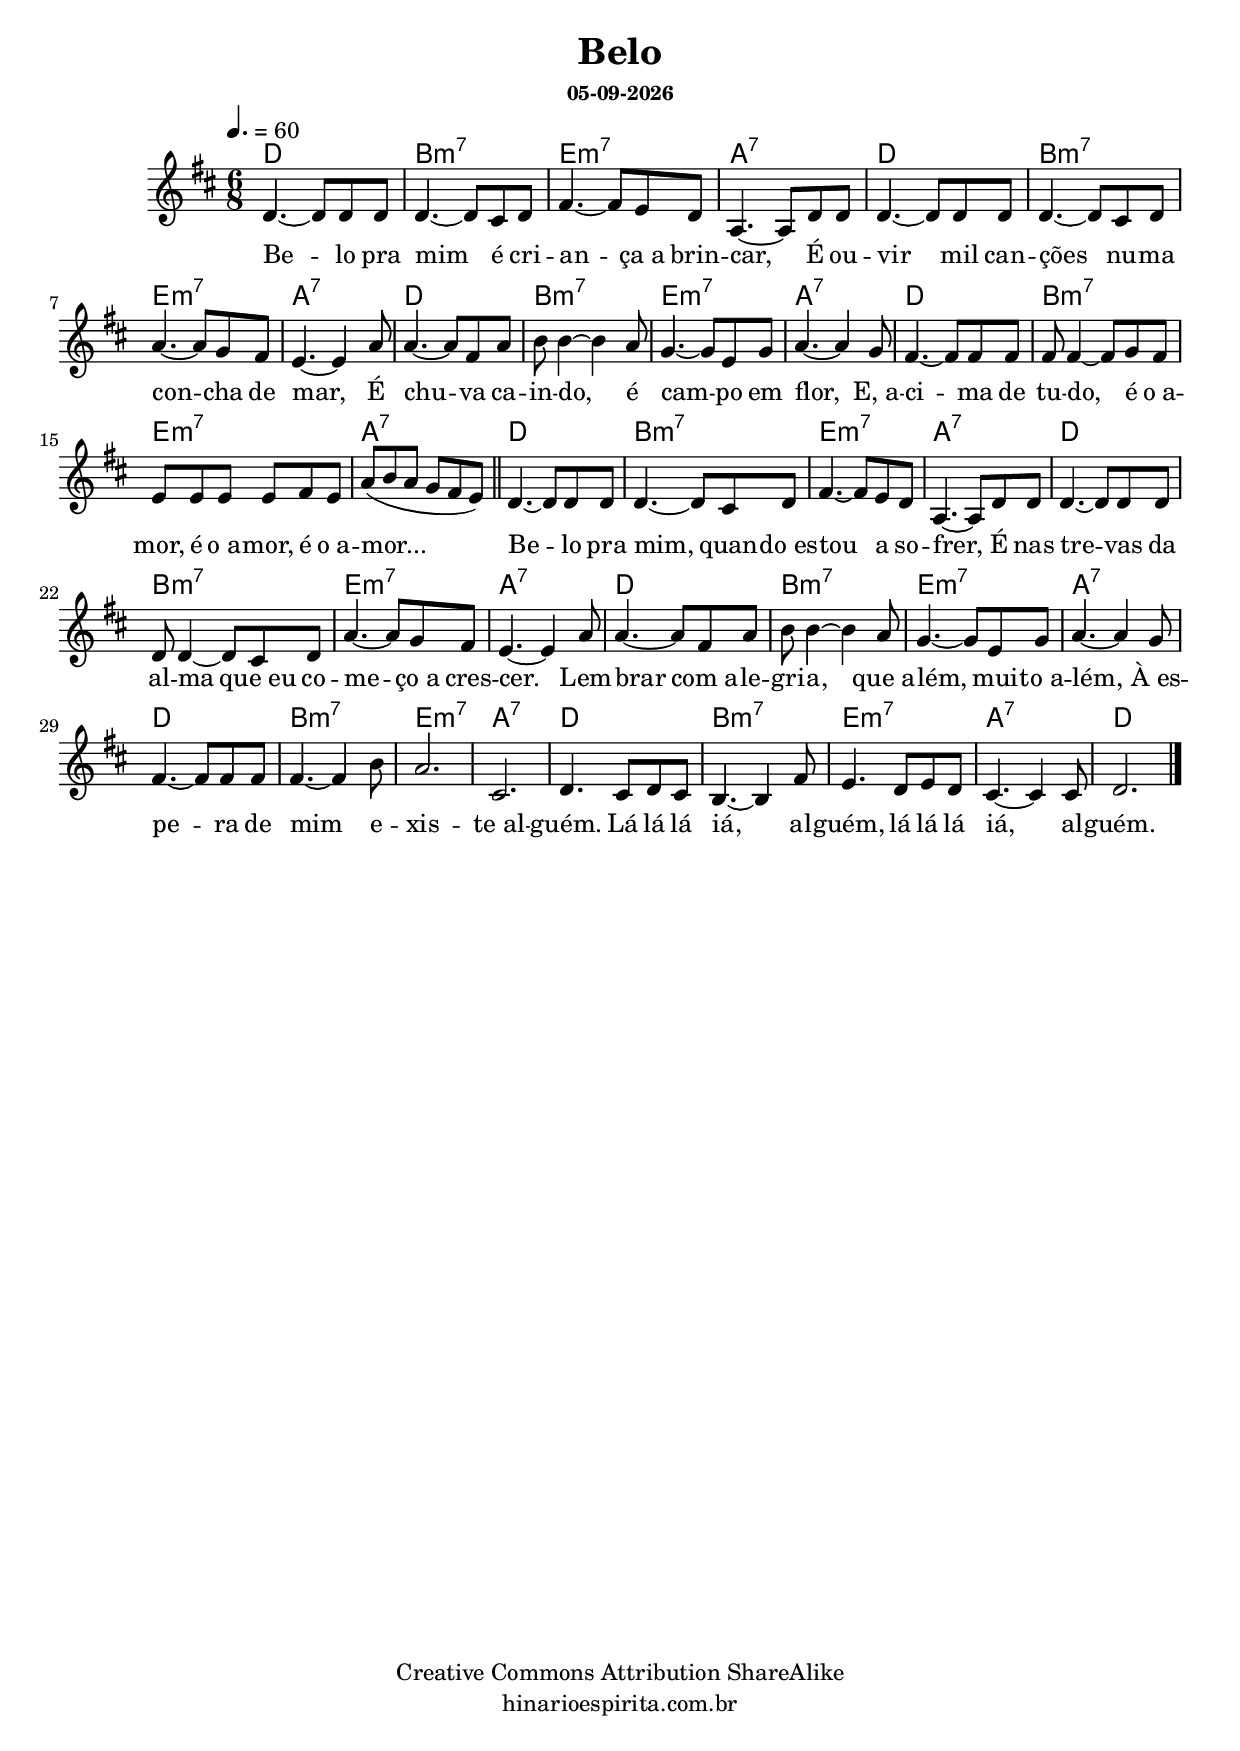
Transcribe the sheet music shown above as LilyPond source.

\version "2.16.0"
\pointAndClickOff

\header {
  title = "Belo"
  subsubtitle = #(strftime "%d-%m-%Y" (localtime (current-time)))
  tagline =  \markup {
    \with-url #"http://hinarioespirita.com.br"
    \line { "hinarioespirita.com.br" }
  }
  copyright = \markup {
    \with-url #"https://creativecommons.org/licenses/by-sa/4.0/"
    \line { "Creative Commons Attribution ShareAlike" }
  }
}

melodia = \relative c' {
  \key d \major
  \time 6/8
  \tempo 4. = 60
  \clef treble

  % 1
  \clef treble
  d4.~ d8 d d | d4.~ d8 cis d | fis4.~ fis8 e d | a4.~ a8 d d |
  d4.~ d8 d d | d4.~ d8 cis d | a'4.~ a8 g fis | e4.~ e4 a8 |
  a4.~ a8 fis a | b8 b4~ b4 a8 | g4.~ g8 e g | a4.~ a4 g8 |
  fis4.~ fis8 fis fis | fis fis4~ fis8 g fis | e e e e fis e | a( b a g fis e) |
  \bar "||"
  d4.~ d8 d d | d4.~ d8 cis d | fis4.~ fis8 e d | a4.~ a8 d d |
  d4.~ d8 d d | d8 d4~ d8 cis d | a'4.~ a8 g fis | e4.~ e4 a8 |
  a4.~ a8 fis a | b8 b4~ b4 a8 | g4.~ g8 e g | a4.~ a4 g8 |
  fis4.~ fis8 fis fis | fis4.~ fis4 b8 | a2. | cis, | 
  d4. cis8 d cis | b4.~ b4 fis'8 | e4. d8 e d | cis4.~ cis4 cis8 | d2. \bar "|."
}

letra = \lyricmode {
  Be -- lo pra mim é cri -- an -- ça_a brin -- car,
  É ou -- vir mil can -- ções nu -- ma con -- cha de mar,
  É chu -- va ca -- in -- do, é cam -- po em flor,
  E,_a -- ci -- ma de tu -- do, é o_a -- mor, é o_a -- mor, é o_a -- mor...

  Be -- lo pra mim, quan -- do_es -- tou a so -- frer,
  É nas tre -- vas da al -- ma que_eu co -- me -- ço_a cres -- cer.
  Lem -- brar com_a -- le -- gri -- a, que_a -- lém, mui -- to_a -- lém,
  À_es -- pe -- ra de mim e -- xis -- te_al -- guém.
  
  Lá lá lá iá, al -- guém, lá lá lá iá, al -- guém.
}

harmonia = \chordmode {
  \set majorSevenSymbol = \markup { 7M }
  d2. | b:m7 | e:m7 | a:7 |
  d | b:m7 | e:m7 | a:7 |
  d | b:m7 | e:m7 | a:7 |
  d | b:m7 | e:m7 | a:7 |

  d | b:m7 | e:m7 | a:7 |
  d | b:m7 | e:m7 | a:7 |
  d | b:m7 | e:m7 | a:7 |
  d | b:m7 | e:m7 | a:7 |

  d | b:m7 | e:m7 | a:7 |
  d
}

\score {
  <<
    \new ChordNames { \harmonia }
    \new Staff <<
      \new Voice = "melodia" { \melodia }
      \lyricsto "melodia" \new Lyrics \letra
      \set Staff.midiInstrument = #"acoustic grand"
    >>
  >>
  \layout {}
  \midi {}
}
